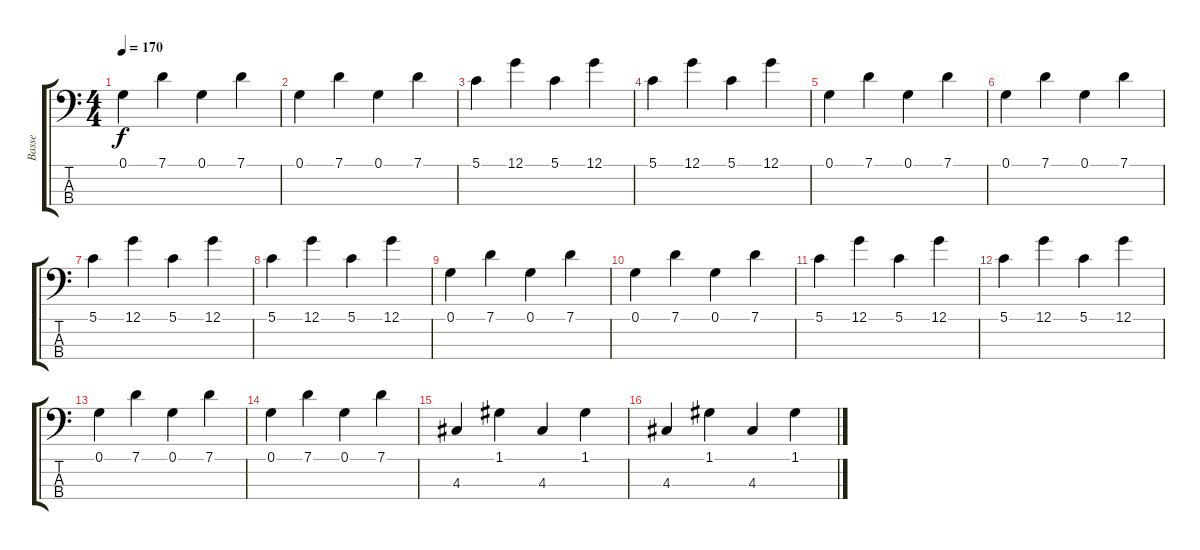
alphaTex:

\track ("Basse" "Basse") {instrument electricbassfinger}
\staff {score tabs}
\tuning (G2 D2 A1 E1) {hide}
\ts (4 4)
\tempo 170
\clef f4
\ks c
0.1.4{dy f} 7.1.4 0.1.4 7.1.4 |
0.1.4 7.1.4 0.1.4 7.1.4 |
5.1.4 12.1.4 5.1.4 12.1.4 |
5.1.4 12.1.4 5.1.4 12.1.4 |
0.1.4 7.1.4 0.1.4 7.1.4 |
0.1.4 7.1.4 0.1.4 7.1.4 |
5.1.4 12.1.4 5.1.4 12.1.4 |
5.1.4 12.1.4 5.1.4 12.1.4 |
0.1.4 7.1.4 0.1.4 7.1.4 |
0.1.4 7.1.4 0.1.4 7.1.4 |
5.1.4 12.1.4 5.1.4 12.1.4 |
5.1.4 12.1.4 5.1.4 12.1.4 |
0.1.4 7.1.4 0.1.4 7.1.4 |
0.1.4 7.1.4 0.1.4 7.1.4 |
4.3.4 1.1.4 4.3.4 1.1.4 |
4.3.4 1.1.4 4.3.4 1.1.4
